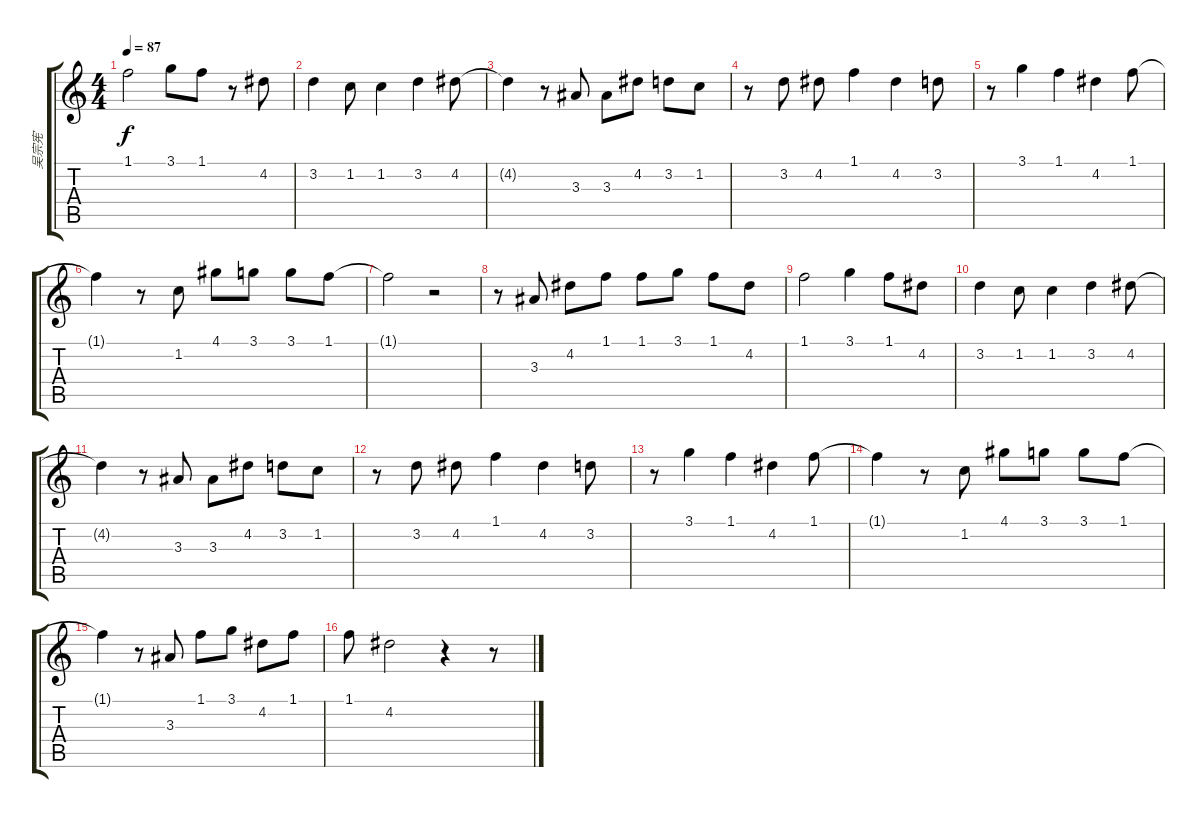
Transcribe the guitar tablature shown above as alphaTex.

\track ("吴宗宪" "吴宗宪") {instrument distortionguitar}
\staff {score tabs}
\tuning (E4 B3 G3 D3 A2 E2) {hide}
\ts (4 4)
\tempo 87
\clef g2
\ks c
1.1.2{dy f} 3.1.8 1.1.8 r.8 4.2.8 |
3.2.4 1.2.8 1.2.4 3.2.4 4.2.8 |
4.2{t}.4 r.8 3.3.8 3.3.8 4.2.8 3.2.8 1.2.8 |
r.8 3.2.8 4.2.8 1.1.4 4.2.4 3.2.8 |
r.8 3.1.4 1.1.4 4.2.4 1.1.8 |
1.1{t}.4 r.8 1.2.8 4.1.8 3.1.8 3.1.8 1.1.8 |
1.1{t}.2 r.2 |
r.8 3.3.8 4.2.8 1.1.8 1.1.8 3.1.8 1.1.8 4.2.8 |
1.1.2 3.1.4 1.1.8 4.2.8 |
3.2.4 1.2.8 1.2.4 3.2.4 4.2.8 |
4.2{t}.4 r.8 3.3.8 3.3.8 4.2.8 3.2.8 1.2.8 |
r.8 3.2.8 4.2.8 1.1.4 4.2.4 3.2.8 |
r.8 3.1.4 1.1.4 4.2.4 1.1.8 |
1.1{t}.4 r.8 1.2.8 4.1.8 3.1.8 3.1.8 1.1.8 |
1.1{t}.4 r.8 3.3.8 1.1.8 3.1.8 4.2.8 1.1.8 |
1.1.8 4.2.2 r.4 r.8
